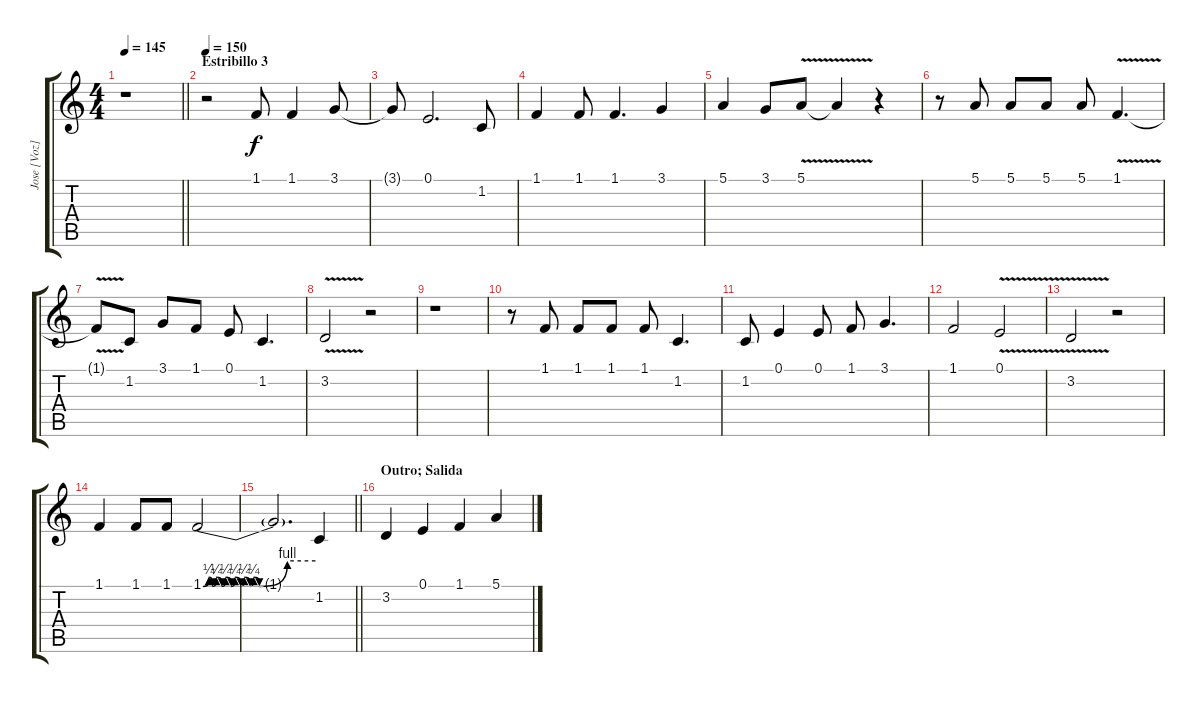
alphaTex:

\track ("Jose [Voz]" "Jose [Voz]") {instrument altosax}
\staff {score tabs}
\tuning (E4 B3 G3 D3 A2 E2) {hide}
\ts (4 4)
\tempo 145
\clef g2
\barLineRight lightlight
\ks c
r.1{dy f} |
\section ("" "Estribillo 3")
\tempo 150
r.2{volume 15} 1.1.8 1.1.4 3.1.8 |
3.1{t}.8 0.1.2{d} 1.2.8 |
1.1.4 1.1.8 1.1.4{d} 3.1.4 |
5.1.4 3.1.8 5.1{v}.8 5.1{t}.4 r.4 |
r.8 5.1.8 5.1.8 5.1.8 5.1.8 1.1{v}.4{d} |
1.1{t}.8 1.2.8 3.1.8 1.1.8 0.1.8 1.2.4{d} |
3.2{v}.2 r.2 |
r.1 |
r.8 1.1.8 1.1.8 1.1.8 1.1.8 1.2.4{d} |
1.2.8 0.1.4 0.1.8 1.1.8 3.1.4{d} |
1.1.2 0.1{v}.2 |
3.2{v}.2 r.2 |
1.1.4 1.1.8 1.1.8 1.1{be (custom 0 0 3 1 5 0 7 1 10 0 12 1 15 0 17 1 20 0 22 1 25 0 27 1 30 0 45 4 60 4)}.2 |
\barLineRight lightlight
1.1{t}.2{d} 1.2.4 |
\section ("" "Outro; Salida")
3.2.4 0.1.4 1.1.4 5.1.4
